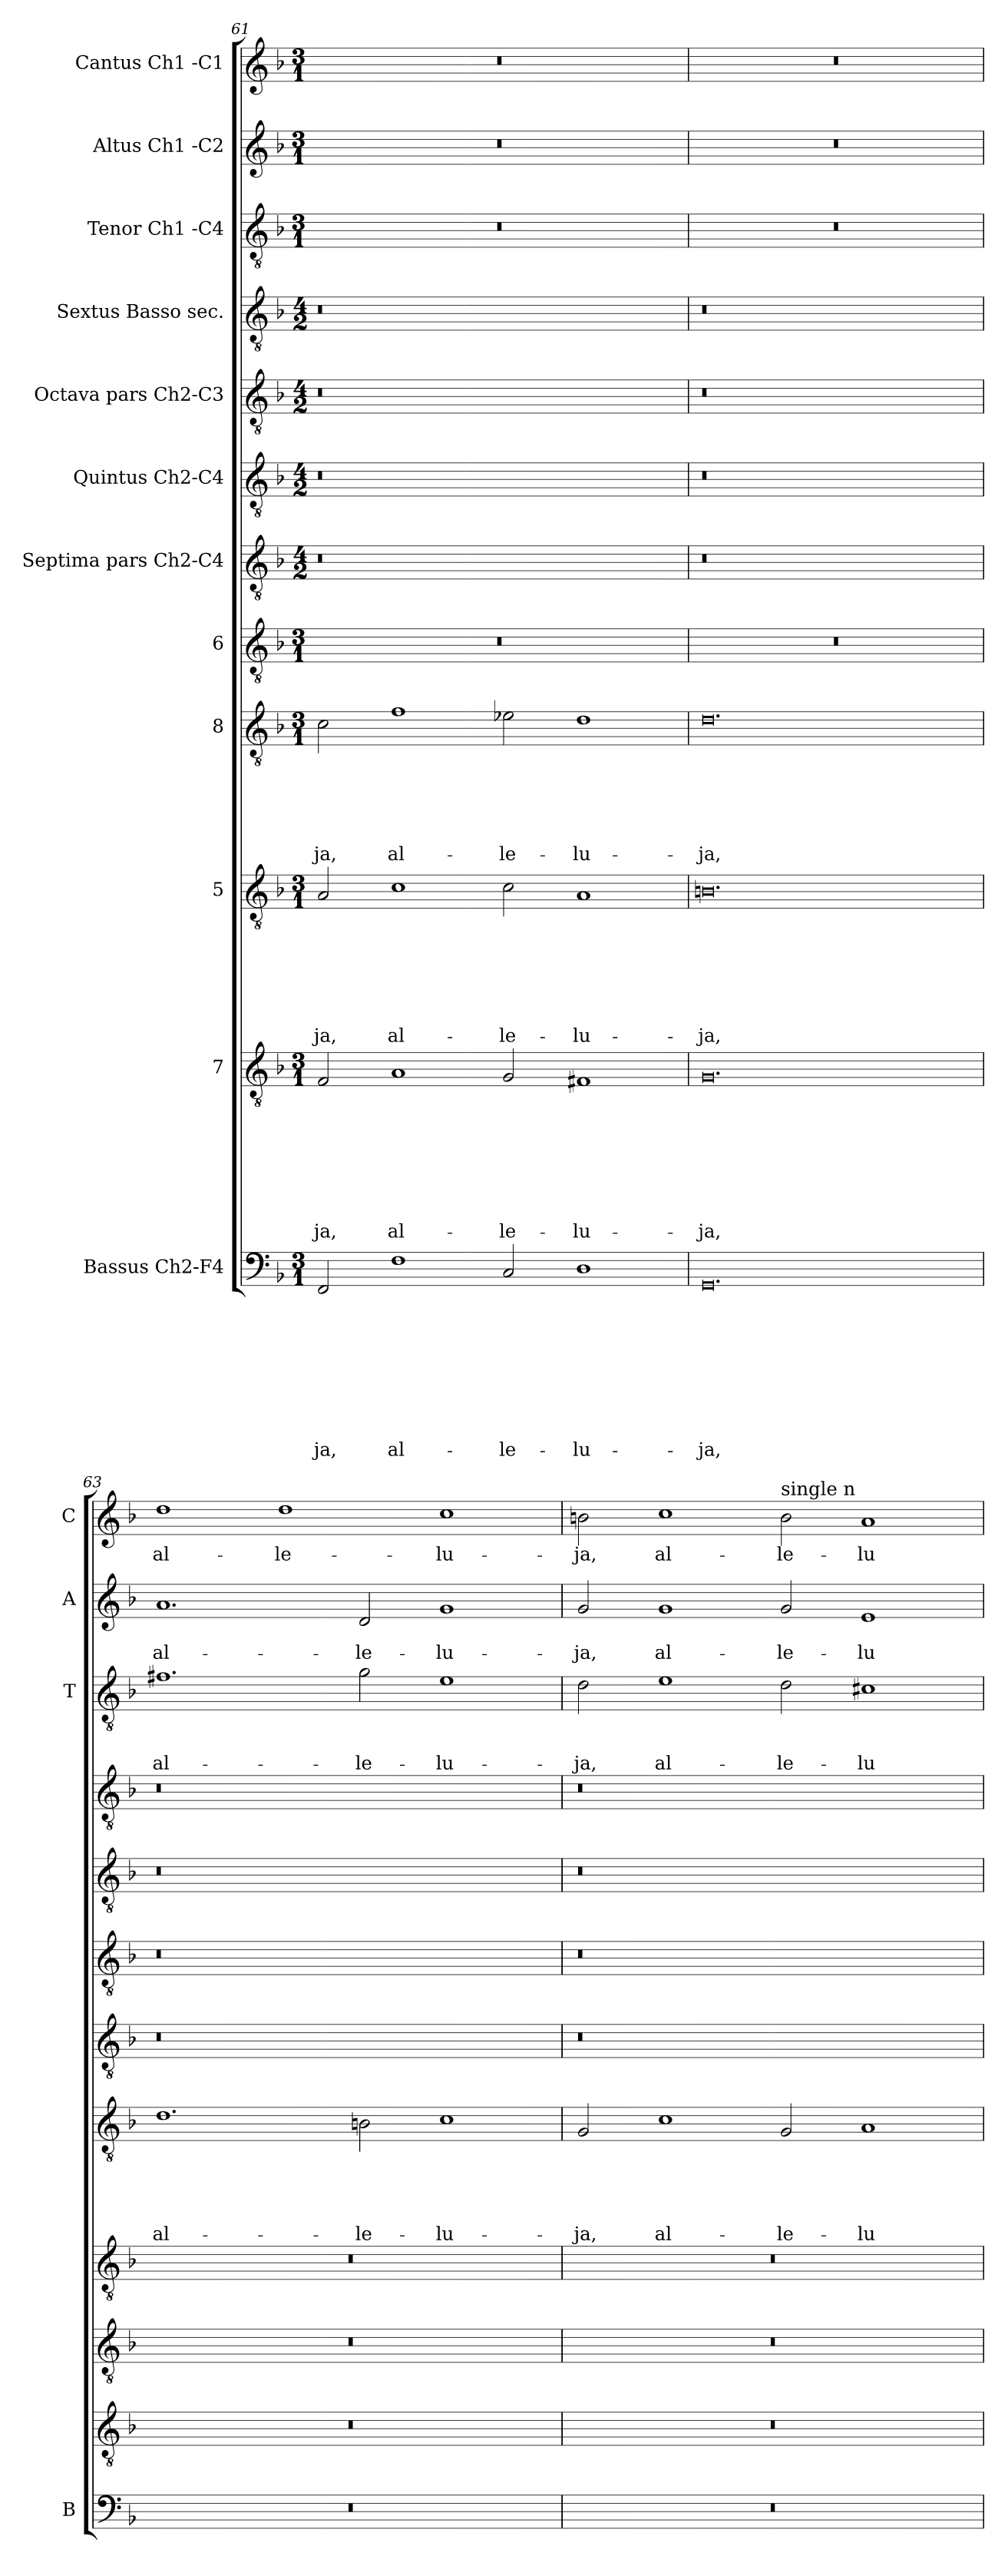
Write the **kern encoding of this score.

**kern	**text	**text	**text	**text	**text	**text	**text	**text	**text	**kern	**text	**text	**text	**text	**text	**text	**text	**text	**kern	**text	**text	**text	**text	**text	**text	**text	**kern	**text	**text	**text	**text	**text	**text	**kern	**text	**text	**text	**text	**text	**kern	**kern	**kern	**kern	**kern	**text	**text	**text	**kern	**text	**text	**kern	**text
*part12	*part12	*part12	*part12	*part12	*part12	*part12	*part12	*part12	*part12	*part11	*part11	*part11	*part11	*part11	*part11	*part11	*part11	*part11	*part10	*part10	*part10	*part10	*part10	*part10	*part10	*part10	*part9	*part9	*part9	*part9	*part9	*part9	*part9	*part8	*part8	*part8	*part8	*part8	*part8	*part7	*part6	*part5	*part4	*part3	*part3	*part3	*part3	*part2	*part2	*part2	*part1	*part1
*staff12	*staff12	*staff12	*staff12	*staff12	*staff12	*staff12	*staff12	*staff12	*staff12	*staff11	*staff11	*staff11	*staff11	*staff11	*staff11	*staff11	*staff11	*staff11	*staff10	*staff10	*staff10	*staff10	*staff10	*staff10	*staff10	*staff10	*staff9	*staff9	*staff9	*staff9	*staff9	*staff9	*staff9	*staff8	*staff8	*staff8	*staff8	*staff8	*staff8	*staff7	*staff6	*staff5	*staff4	*staff3	*staff3	*staff3	*staff3	*staff2	*staff2	*staff2	*staff1	*staff1
*I"Bassus Ch2-F4	*	*	*	*	*	*	*	*	*	*I"7	*	*	*	*	*	*	*	*	*I"5	*	*	*	*	*	*	*	*I"8	*	*	*	*	*	*	*I"6	*	*	*	*	*	*I"Septima pars Ch2-C4	*I"Quintus Ch2-C4	*I"Octava pars Ch2-C3	*I"Sextus Basso sec.	*I"Tenor Ch1 -C4	*	*	*	*I"Altus Ch1 -C2	*	*	*I"Cantus Ch1 -C1	*
*I'B	*	*	*	*	*	*	*	*	*	*	*	*	*	*	*	*	*	*	*	*	*	*	*	*	*	*	*	*	*	*	*	*	*	*	*	*	*	*	*	*	*	*	*	*I'T	*	*	*	*I'A	*	*	*I'C	*
*clefF4	*	*	*	*	*	*	*	*	*	*clefGv2	*	*	*	*	*	*	*	*	*clefGv2	*	*	*	*	*	*	*	*clefGv2	*	*	*	*	*	*	*clefGv2	*	*	*	*	*	*clefGv2	*clefGv2	*clefGv2	*clefGv2	*clefGv2	*	*	*	*clefG2	*	*	*clefG2	*
*k[b-]	*	*	*	*	*	*	*	*	*	*k[b-]	*	*	*	*	*	*	*	*	*k[b-]	*	*	*	*	*	*	*	*k[b-]	*	*	*	*	*	*	*k[b-]	*	*	*	*	*	*k[b-]	*k[b-]	*k[b-]	*k[b-]	*k[b-]	*	*	*	*k[b-]	*	*	*k[b-]	*
*F:	*	*	*	*	*	*	*	*	*	*F:	*	*	*	*	*	*	*	*	*F:	*	*	*	*	*	*	*	*F:	*	*	*	*	*	*	*F:	*	*	*	*	*	*F:	*F:	*F:	*F:	*F:	*	*	*	*F:	*	*	*F:	*
*M3/1	*	*	*	*	*	*	*	*	*	*M3/1	*	*	*	*	*	*	*	*	*M3/1	*	*	*	*	*	*	*	*M3/1	*	*	*	*	*	*	*M3/1	*	*	*	*	*	*M4/2	*M4/2	*M4/2	*M4/2	*M3/1	*	*	*	*M3/1	*	*	*M3/1	*
=61	=61	=61	=61	=61	=61	=61	=61	=61	=61	=61	=61	=61	=61	=61	=61	=61	=61	=61	=61	=61	=61	=61	=61	=61	=61	=61	=61	=61	=61	=61	=61	=61	=61	=61	=61	=61	=61	=61	=61	=61	=61	=61	=61	=61	=61	=61	=61	=61	=61	=61	=61	=61
!	!	!	!	!	!	!	!	!	!LO:LY:b	!	!	!	!	!	!	!	!	!LO:LY:b	!	!	!	!	!	!	!	!LO:LY:b	!	!	!	!	!	!	!LO:LY:b	!	!	!	!	!	!	!	!	!	!	!	!	!	!	!	!	!	!	!
2FF/	.	.	.	.	.	.	.	.	-ja,	2F/	.	.	.	.	.	.	.	-ja,	2A/	.	.	.	.	.	.	-ja,	2c\	.	.	.	.	.	-ja,	0.r	.	.	.	.	.	0r	0r	0r	0r	0.r	.	.	.	0.r	.	.	0.r	.
!	!	!	!	!	!	!	!	!	!LO:LY:b	!	!	!	!	!	!	!	!	!LO:LY:b	!	!	!	!	!	!	!	!LO:LY:b	!	!	!	!	!	!	!LO:LY:b	!	!	!	!	!	!	!	!	!	!	!	!	!	!	!	!	!	!	!
1F	.	.	.	.	.	.	.	.	al-	1A	.	.	.	.	.	.	.	al-	1c	.	.	.	.	.	.	al-	1f	.	.	.	.	.	al-	.	.	.	.	.	.	.	.	.	.	.	.	.	.	.	.	.	.	.
!	!	!	!	!	!	!	!	!	!LO:LY:b	!	!	!	!	!	!	!	!	!LO:LY:b	!	!	!	!	!	!	!	!LO:LY:b	!	!	!	!	!	!	!LO:LY:b	!	!	!	!	!	!	!	!	!	!	!	!	!	!	!	!	!	!	!
2C/	.	.	.	.	.	.	.	.	-le-	2G/	.	.	.	.	.	.	.	-le-	2c\	.	.	.	.	.	.	-le-	2e-X\	.	.	.	.	.	-le-	.	.	.	.	.	.	.	.	.	.	.	.	.	.	.	.	.	.	.
!	!	!	!	!	!	!	!	!	!LO:LY:b	!	!	!	!	!	!	!	!	!LO:LY:b	!	!	!	!	!	!	!	!LO:LY:b	!	!	!	!	!	!	!LO:LY:b	!	!	!	!	!	!	!	!	!	!	!	!	!	!	!	!	!	!	!
1D	.	.	.	.	.	.	.	.	-lu-	1F#X	.	.	.	.	.	.	.	-lu-	1A	.	.	.	.	.	.	-lu-	1d	.	.	.	.	.	-lu-	.	.	.	.	.	.	1ryy	1ryy	1ryy	1ryy	.	.	.	.	.	.	.	.	.
=62	=62	=62	=62	=62	=62	=62	=62	=62	=62	=62	=62	=62	=62	=62	=62	=62	=62	=62	=62	=62	=62	=62	=62	=62	=62	=62	=62	=62	=62	=62	=62	=62	=62	=62	=62	=62	=62	=62	=62	=62	=62	=62	=62	=62	=62	=62	=62	=62	=62	=62	=62	=62
!	!	!	!	!	!	!	!	!	!LO:LY:b	!	!	!	!	!	!	!	!	!LO:LY:b	!	!	!	!	!	!	!	!LO:LY:b	!	!	!	!	!	!	!LO:LY:b	!	!	!	!	!	!	!	!	!	!	!	!	!	!	!	!	!	!	!
0.GG	.	.	.	.	.	.	.	.	-ja,	0.G	.	.	.	.	.	.	.	-ja,	0.Bn	.	.	.	.	.	.	-ja,	0.d	.	.	.	.	.	-ja,	0.r	.	.	.	.	.	0r	0r	0r	0r	0.r	.	.	.	0.r	.	.	0.r	.
.	.	.	.	.	.	.	.	.	.	.	.	.	.	.	.	.	.	.	.	.	.	.	.	.	.	.	.	.	.	.	.	.	.	.	.	.	.	.	.	1ryy	1ryy	1ryy	1ryy	.	.	.	.	.	.	.	.	.
=63	=63	=63	=63	=63	=63	=63	=63	=63	=63	=63	=63	=63	=63	=63	=63	=63	=63	=63	=63	=63	=63	=63	=63	=63	=63	=63	=63	=63	=63	=63	=63	=63	=63	=63	=63	=63	=63	=63	=63	=63	=63	=63	=63	=63	=63	=63	=63	=63	=63	=63	=63	=63
!	!	!	!	!	!	!	!	!	!	!	!	!	!	!	!	!	!	!	!	!	!	!	!	!	!	!	!	!	!	!	!	!	!	!	!	!	!	!	!LO:LY:b:rj	!	!	!	!	!	!	!	!LO:LY:b	!	!	!LO:LY:b	!	!LO:LY:b:rj
0.r	.	.	.	.	.	.	.	.	.	0.r	.	.	.	.	.	.	.	.	0.r	.	.	.	.	.	.	.	0.r	.	.	.	.	.	.	1.d	.	.	.	.	al-	0r	0r	0r	0r	1.f#X	.	.	al-	1.a	.	al-	1dd	al-
!	!	!	!	!	!	!	!	!	!	!	!	!	!	!	!	!	!	!	!	!	!	!	!	!	!	!	!	!	!	!	!	!	!	!	!	!	!	!	!	!	!	!	!	!	!	!	!	!	!	!	!	!LO:LY:b:rj
.	.	.	.	.	.	.	.	.	.	.	.	.	.	.	.	.	.	.	.	.	.	.	.	.	.	.	.	.	.	.	.	.	.	.	.	.	.	.	.	.	.	.	.	.	.	.	.	.	.	.	1dd	-le-
!	!	!	!	!	!	!	!	!	!	!	!	!	!	!	!	!	!	!	!	!	!	!	!	!	!	!	!	!	!	!	!	!	!	!	!	!	!	!	!LO:LY:b:rj	!	!	!	!	!	!	!	!LO:LY:b	!	!	!LO:LY:b	!	!
.	.	.	.	.	.	.	.	.	.	.	.	.	.	.	.	.	.	.	.	.	.	.	.	.	.	.	.	.	.	.	.	.	.	2Bn\	.	.	.	.	-le-	.	.	.	.	2g\	.	.	-le-	2d/	.	-le-	.	.
!	!	!	!	!	!	!	!	!	!	!	!	!	!	!	!	!	!	!	!	!	!	!	!	!	!	!	!	!	!	!	!	!	!	!	!	!	!	!	!LO:LY:b:rj	!	!	!	!	!	!	!	!LO:LY:b	!	!	!LO:LY:b	!	!LO:LY:b:rj
.	.	.	.	.	.	.	.	.	.	.	.	.	.	.	.	.	.	.	.	.	.	.	.	.	.	.	.	.	.	.	.	.	.	1c	.	.	.	.	-lu-	1ryy	1ryy	1ryy	1ryy	1e	.	.	-lu-	1g	.	-lu-	1cc	-lu-
=64	=64	=64	=64	=64	=64	=64	=64	=64	=64	=64	=64	=64	=64	=64	=64	=64	=64	=64	=64	=64	=64	=64	=64	=64	=64	=64	=64	=64	=64	=64	=64	=64	=64	=64	=64	=64	=64	=64	=64	=64	=64	=64	=64	=64	=64	=64	=64	=64	=64	=64	=64	=64
!	!	!	!	!	!	!	!	!	!	!	!	!	!	!	!	!	!	!	!	!	!	!	!	!	!	!	!	!	!	!	!	!	!	!	!	!	!	!	!LO:LY:b:rj	!	!	!	!	!	!	!	!LO:LY:b	!	!	!LO:LY:b	!	!LO:LY:b:rj
0.r	.	.	.	.	.	.	.	.	.	0.r	.	.	.	.	.	.	.	.	0.r	.	.	.	.	.	.	.	0.r	.	.	.	.	.	.	2G/	.	.	.	.	-ja,	0r	0r	0r	0r	2d\	.	.	-ja,	2g/	.	-ja,	2bn\	-ja,
!	!	!	!	!	!	!	!	!	!	!	!	!	!	!	!	!	!	!	!	!	!	!	!	!	!	!	!	!	!	!	!	!	!	!	!	!	!	!	!LO:LY:b:rj	!	!	!	!	!	!	!	!LO:LY:b	!	!	!LO:LY:b	!	!LO:LY:b:rj
.	.	.	.	.	.	.	.	.	.	.	.	.	.	.	.	.	.	.	.	.	.	.	.	.	.	.	.	.	.	.	.	.	.	1c	.	.	.	.	al-	.	.	.	.	1e	.	.	al-	1g	.	al-	1cc	al-
!	!	!	!	!	!	!	!	!	!	!	!	!	!	!	!	!	!	!	!	!	!	!	!	!	!	!	!	!	!	!	!	!	!	!	!	!	!	!	!	!	!	!	!	!	!	!	!	!	!	!	!LO:TX:a:t=single n	!
!	!	!	!	!	!	!	!	!	!	!	!	!	!	!	!	!	!	!	!	!	!	!	!	!	!	!	!	!	!	!	!	!	!	!	!	!	!	!	!LO:LY:b:rj	!	!	!	!	!	!	!	!LO:LY:b	!	!	!LO:LY:b	!	!LO:LY:b:rj
.	.	.	.	.	.	.	.	.	.	.	.	.	.	.	.	.	.	.	.	.	.	.	.	.	.	.	.	.	.	.	.	.	.	2G/	.	.	.	.	-le-	.	.	.	.	2d\	.	.	-le-	2g/	.	-le-	2b\	-le-
!	!	!	!	!	!	!	!	!	!	!	!	!	!	!	!	!	!	!	!	!	!	!	!	!	!	!	!	!	!	!	!	!	!	!	!	!	!	!	!LO:LY:b:rj	!	!	!	!	!	!	!	!LO:LY:b	!	!	!LO:LY:b	!	!LO:LY:b:rj
.	.	.	.	.	.	.	.	.	.	.	.	.	.	.	.	.	.	.	.	.	.	.	.	.	.	.	.	.	.	.	.	.	.	1A	.	.	.	.	-lu-	1ryy	1ryy	1ryy	1ryy	1c#X	.	.	-lu-	1e	.	-lu-	1a	-lu-
=	=	=	=	=	=	=	=	=	=	=	=	=	=	=	=	=	=	=	=	=	=	=	=	=	=	=	=	=	=	=	=	=	=	=	=	=	=	=	=	=	=	=	=	=	=	=	=	=	=	=	=	=
*-	*-	*-	*-	*-	*-	*-	*-	*-	*-	*-	*-	*-	*-	*-	*-	*-	*-	*-	*-	*-	*-	*-	*-	*-	*-	*-	*-	*-	*-	*-	*-	*-	*-	*-	*-	*-	*-	*-	*-	*-	*-	*-	*-	*-	*-	*-	*-	*-	*-	*-	*-	*-
